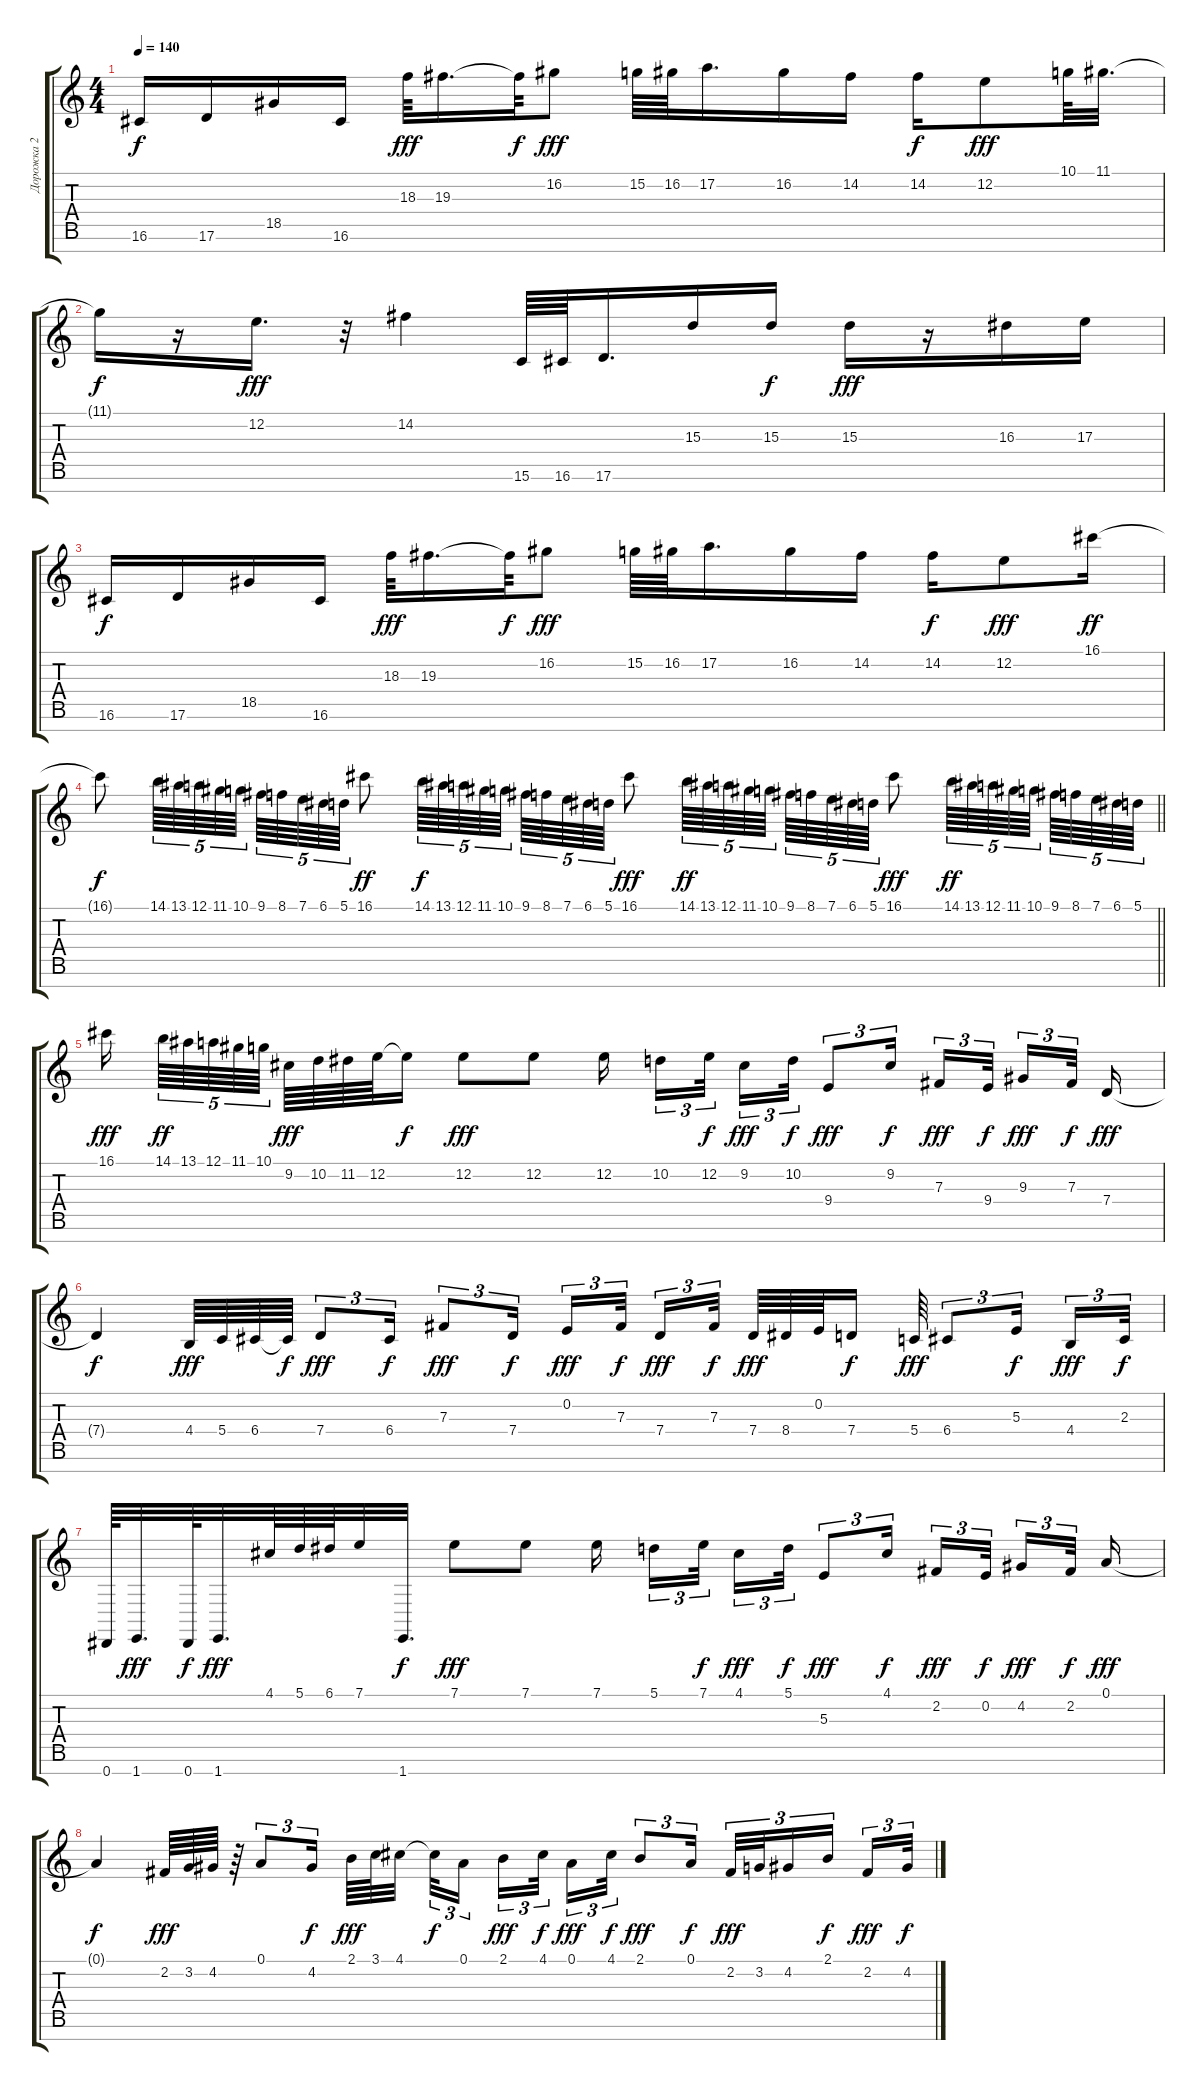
\track ("Дорожка 2" "Дорожка 2") {instrument lead1square}
\staff {score tabs}
\tuning (A4 E4 B3 G3 D3 A2 Eb2) {hide}
\ts (4 4)
\tempo 140
\clef g2
\ks c
16.6.16{dy f} 17.6.16 18.5.16 16.6.16 18.3.64{dy fff} 19.3.16{d} 19.3{t}.64{dy f} 16.2.8{dy fff} 15.2.64 16.2.64 17.2.16{d} 16.2.16 14.2.16 14.2.16{dy f} 12.2.8{dy fff} 10.1.64 11.1.32{d} |
11.1{t}.16{dy f} r.16 12.2.16{d dy fff} r.32 14.2.4 15.6.64 16.6.64 17.6.16{d} 15.3.16 15.3.16{dy f} 15.3.16{dy fff} r.16 16.3.16 17.3.16 |
16.6.16{dy f} 17.6.16 18.5.16 16.6.16 18.3.64{dy fff} 19.3.16{d} 19.3{t}.64{dy f} 16.2.8{dy fff} 15.2.64 16.2.64 17.2.16{d} 16.2.16 14.2.16 14.2.16{dy f} 12.2.8{dy fff} 16.1.16{dy ff} |
\barLineRight lightlight
16.1{t}.8{dy f} 14.1.64{tu (5 4)} 13.1.64{tu (5 4)} 12.1.64{tu (5 4)} 11.1.64{tu (5 4)} 10.1.64{tu (5 4) beam splitsecondary} 9.1.64{tu (5 4)} 8.1.64{tu (5 4)} 7.1.64{tu (5 4)} 6.1.64{tu (5 4)} 5.1.64{tu (5 4)} 16.1.8{dy ff} 14.1.64{tu (5 4) dy f} 13.1.64{tu (5 4)} 12.1.64{tu (5 4)} 11.1.64{tu (5 4)} 10.1.64{tu (5 4) beam splitsecondary} 9.1.64{tu (5 4)} 8.1.64{tu (5 4)} 7.1.64{tu (5 4)} 6.1.64{tu (5 4)} 5.1.64{tu (5 4)} 16.1.8{dy fff} 14.1.64{tu (5 4) dy ff} 13.1.64{tu (5 4)} 12.1.64{tu (5 4)} 11.1.64{tu (5 4)} 10.1.64{tu (5 4) beam splitsecondary} 9.1.64{tu (5 4)} 8.1.64{tu (5 4)} 7.1.64{tu (5 4)} 6.1.64{tu (5 4)} 5.1.64{tu (5 4)} 16.1.8{dy fff} 14.1.64{tu (5 4) dy ff} 13.1.64{tu (5 4)} 12.1.64{tu (5 4)} 11.1.64{tu (5 4)} 10.1.64{tu (5 4) beam splitsecondary} 9.1.64{tu (5 4)} 8.1.64{tu (5 4)} 7.1.64{tu (5 4)} 6.1.64{tu (5 4)} 5.1.64{tu (5 4)} |
16.1.16{dy fff beam splitsecondary} 14.1.64{tu (5 4) dy ff} 13.1.64{tu (5 4)} 12.1.64{tu (5 4)} 11.1.64{tu (5 4)} 10.1.64{tu (5 4) beam splitsecondary} 9.2.64{dy fff} 10.2.64 11.2.64 12.2.64 12.2{t}.16{dy f} 12.2.8{dy fff} 12.2.8 12.2.16{beam splitsecondary} 10.2.16{tu (3 2)} 12.2.32{tu (3 2) dy f beam splitsecondary} 9.2.16{tu (3 2) dy fff} 10.2.32{tu (3 2) dy f} 9.4.8{tu (3 2) dy fff} 9.2.16{tu (3 2) dy f beam splitsecondary} 7.3.16{tu (3 2) dy fff} 9.4.32{tu (3 2) dy f beam splitsecondary} 9.3.16{tu (3 2) dy fff} 7.3.32{tu (3 2) dy f beam splitsecondary} 7.4.16{dy fff} |
7.4{t}.4{dy f} 4.4.64{dy fff} 5.4.64 6.4.64 6.4{t}.64{dy f} 7.4.8{tu (3 2) dy fff} 6.4.16{tu (3 2) dy f} 7.3.8{tu (3 2) dy fff} 7.4.16{tu (3 2) dy f beam splitsecondary} 0.2.16{tu (3 2) dy fff} 7.3.32{tu (3 2) dy f beam splitsecondary} 7.4.16{tu (3 2) dy fff} 7.3.32{tu (3 2) dy f beam splitsecondary} 7.4.64{dy fff} 8.4.64 0.2.64 7.4.16{dy f} 5.4.64{dy fff} 6.4.8{tu (3 2)} 5.3.16{tu (3 2) dy f beam splitsecondary} 4.4.16{tu (3 2) dy fff} 2.3.32{tu (3 2) dy f} |
0.7.64 1.7.32{d dy fff} 0.7.64{dy f} 1.7.32{d dy fff} 4.1.64 5.1.64 6.1.64 7.1.32 1.7.32{d dy f} 7.1.8{dy fff} 7.1.8 7.1.16{beam splitsecondary} 5.1.16{tu (3 2)} 7.1.32{tu (3 2) dy f beam splitsecondary} 4.1.16{tu (3 2) dy fff} 5.1.32{tu (3 2) dy f} 5.3.8{tu (3 2) dy fff} 4.1.16{tu (3 2) dy f beam splitsecondary} 2.2.16{tu (3 2) dy fff} 0.2.32{tu (3 2) dy f beam splitsecondary} 4.2.16{tu (3 2) dy fff} 2.2.32{tu (3 2) dy f beam splitsecondary} 0.1.16{dy fff} |
0.1{t}.4{dy f} 2.2.64{dy fff} 3.2.64 4.2.64 r.64 0.1.8{tu (3 2)} 4.2.16{tu (3 2) dy f beam splitsecondary} 2.1.64{dy fff} 3.1.64 4.1.32 4.1{t}.32{tu (3 2) dy f} 0.1.16{tu (3 2) beam splitsecondary} 2.1.16{tu (3 2) dy fff} 4.1.32{tu (3 2) dy f beam splitsecondary} 0.1.16{tu (3 2) dy fff} 4.1.32{tu (3 2) dy f} 2.1.8{tu (3 2) dy fff} 0.1.16{tu (3 2) dy f beam splitsecondary} 2.2.32{tu (3 2) dy fff} 3.2.32{tu (3 2)} 4.2.16{tu (3 2)} 2.1.16{tu (3 2) dy f beam splitsecondary} 2.2.16{tu (3 2) dy fff} 4.2.32{tu (3 2) dy f}
